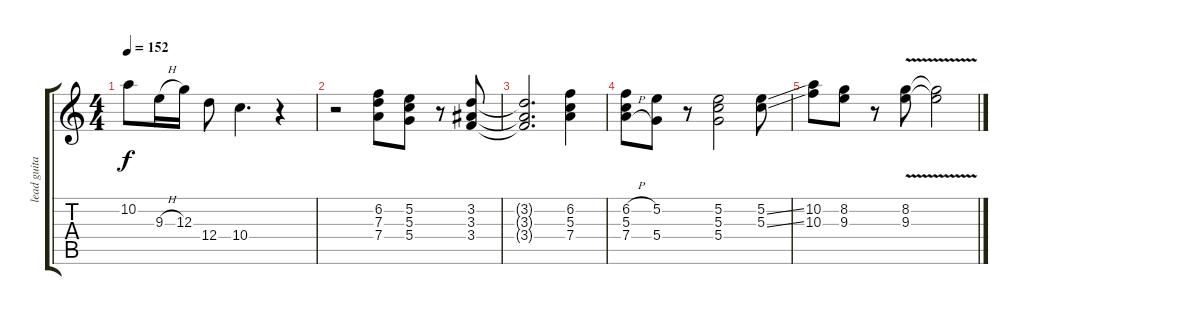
\track ("lead guitar" "lead guita") {instrument electricguitarclean}
\staff {score tabs}
\tuning (E4 B3 G3 D3 A2 E2) {hide}
\ts (4 4)
\tempo 152
\clef g2
\ks c
10.2.8{dy f} 9.3{h}.16 12.3.16 12.4.8 10.4.4{d} r.4 |
r.2 (6.2 7.3 7.4).8 (5.2 5.3 5.4).8 r.8 (3.2 3.3 3.4).8 |
(3.2{t} 3.3{t} 3.4{t}).2{d volume 0} (6.2 5.3 7.4).4 |
(6.2{h} 5.3 7.4{h}).8 (5.2 5.4).8 r.8 (5.2 5.3 5.4).2 (5.2{ss} 5.3{ss}).8 |
(10.2 10.3).8 (8.2 9.3).8 r.8 (8.2{v} 9.3{v}).8 (8.2{t} 9.3{t}).2
